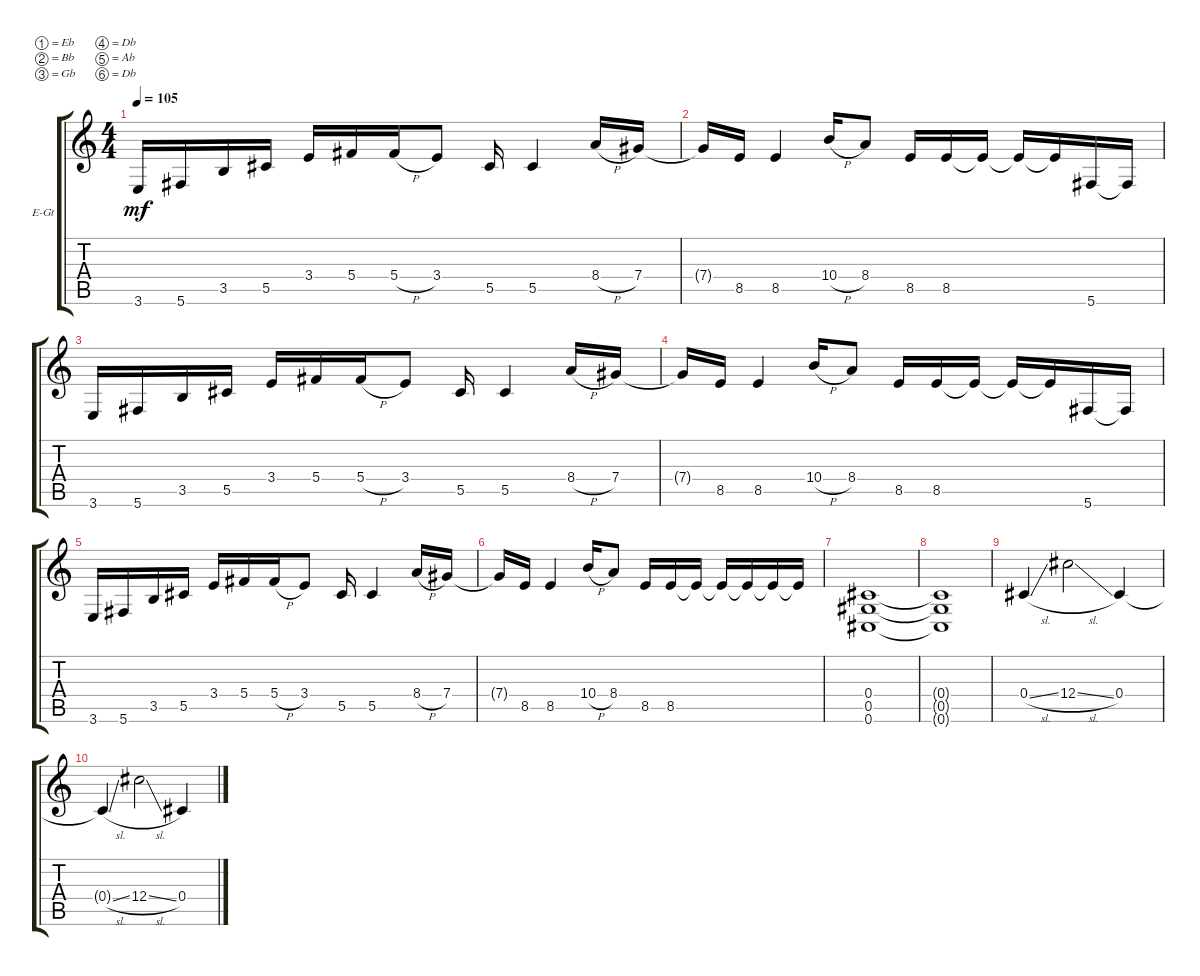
\defaultSystemsLayout 4
\bracketExtendMode groupsimilarinstruments
\firstSystemTrackNameOrientation horizontal
\otherSystemsTrackNameOrientation horizontal
\track ("Electric Guitar" "E-Gt") {instrument overdrivenguitar}
\staff {score tabs}
\tuning (Eb4 Bb3 Gb3 Db3 Ab2 Db2)
\ts (4 4)
\tempo 105
\clef g2
\ks c
3.6.16{dy mf} 5.6.16 3.5.16 5.5.16 3.4.16 5.4.16 5.4{h}.16 3.4.8 5.5.16 5.5.4 8.4{h}.16 7.4.16 |
7.4{t}.16 8.5.16 8.5.4 10.4{h}.16 8.4.8 8.5.16 8.5.16 8.5{t}.16 8.5{t}.16 8.5{t}.16 5.6.16 5.6{t}.16 |
3.6.16 5.6.16 3.5.16 5.5.16 3.4.16 5.4.16 5.4{h}.16 3.4.8 5.5.16 5.5.4 8.4{h}.16 7.4.16 |
7.4{t}.16 8.5.16 8.5.4 10.4{h}.16 8.4.8 8.5.16 8.5.16 8.5{t}.16 8.5{t}.16 8.5{t}.16 5.6.16 5.6{t}.16 |
3.6.16 5.6.16 3.5.16 5.5.16 3.4.16 5.4.16 5.4{h}.16 3.4.8 5.5.16 5.5.4 8.4{h}.16 7.4.16 |
7.4{t}.16 8.5.16 8.5.4 10.4{h}.16 8.4.8 8.5.16 8.5.16 8.5{t}.16 8.5{t}.16 8.5{t}.16 8.5{t}.16 8.5{t}.16 |
(0.6 0.5 0.4).1 |
(0.6{t} 0.5{t} 0.4{t}).1 |
0.4{sl}.4 12.4{sl}.2 0.4.4 |
0.4{sl t}.4 12.4{sl}.2 0.4.4
